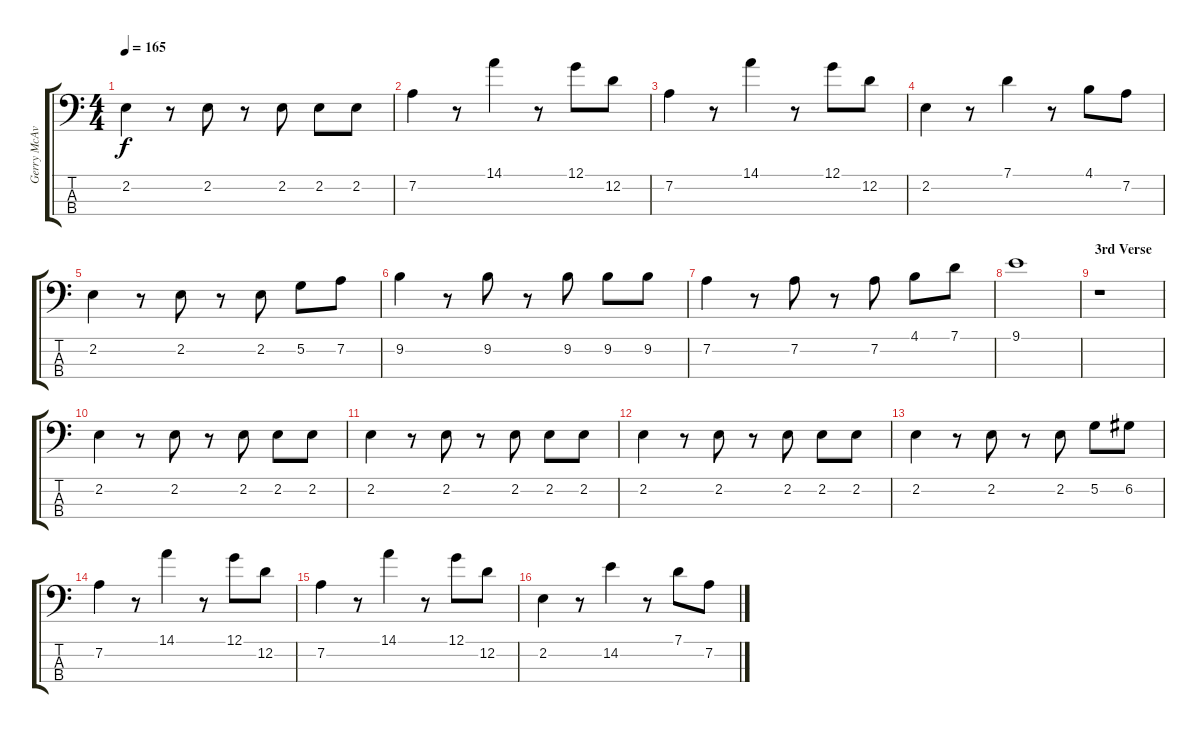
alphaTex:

\track ("Gerry McAvoy" "Gerry McAv") {instrument electricbassfinger}
\staff {score tabs}
\tuning (G2 D2 A1 E1) {hide}
\ts (4 4)
\tempo 165
\clef f4
\ks c
2.2.4{dy f} r.8 2.2.8 r.8 2.2.8 2.2.8 2.2.8 |
7.2.4 r.8 14.1.4 r.8 12.1.8 12.2.8 |
7.2.4 r.8 14.1.4 r.8 12.1.8 12.2.8 |
2.2.4 r.8 7.1.4 r.8 4.1.8 7.2.8 |
2.2.4 r.8 2.2.8 r.8 2.2.8 5.2.8 7.2.8 |
9.2.4 r.8 9.2.8 r.8 9.2.8 9.2.8 9.2.8 |
7.2.4 r.8 7.2.8 r.8 7.2.8 4.1.8 7.1.8 |
9.1.1 |
\section ("" "3rd Verse")
r.1 |
2.2.4 r.8 2.2.8 r.8 2.2.8 2.2.8 2.2.8 |
2.2.4 r.8 2.2.8 r.8 2.2.8 2.2.8 2.2.8 |
2.2.4 r.8 2.2.8 r.8 2.2.8 2.2.8 2.2.8 |
2.2.4 r.8 2.2.8 r.8 2.2.8 5.2.8 6.2.8 |
7.2.4 r.8 14.1.4 r.8 12.1.8 12.2.8 |
7.2.4 r.8 14.1.4 r.8 12.1.8 12.2.8 |
2.2.4 r.8 14.2.4 r.8 7.1.8 7.2.8
